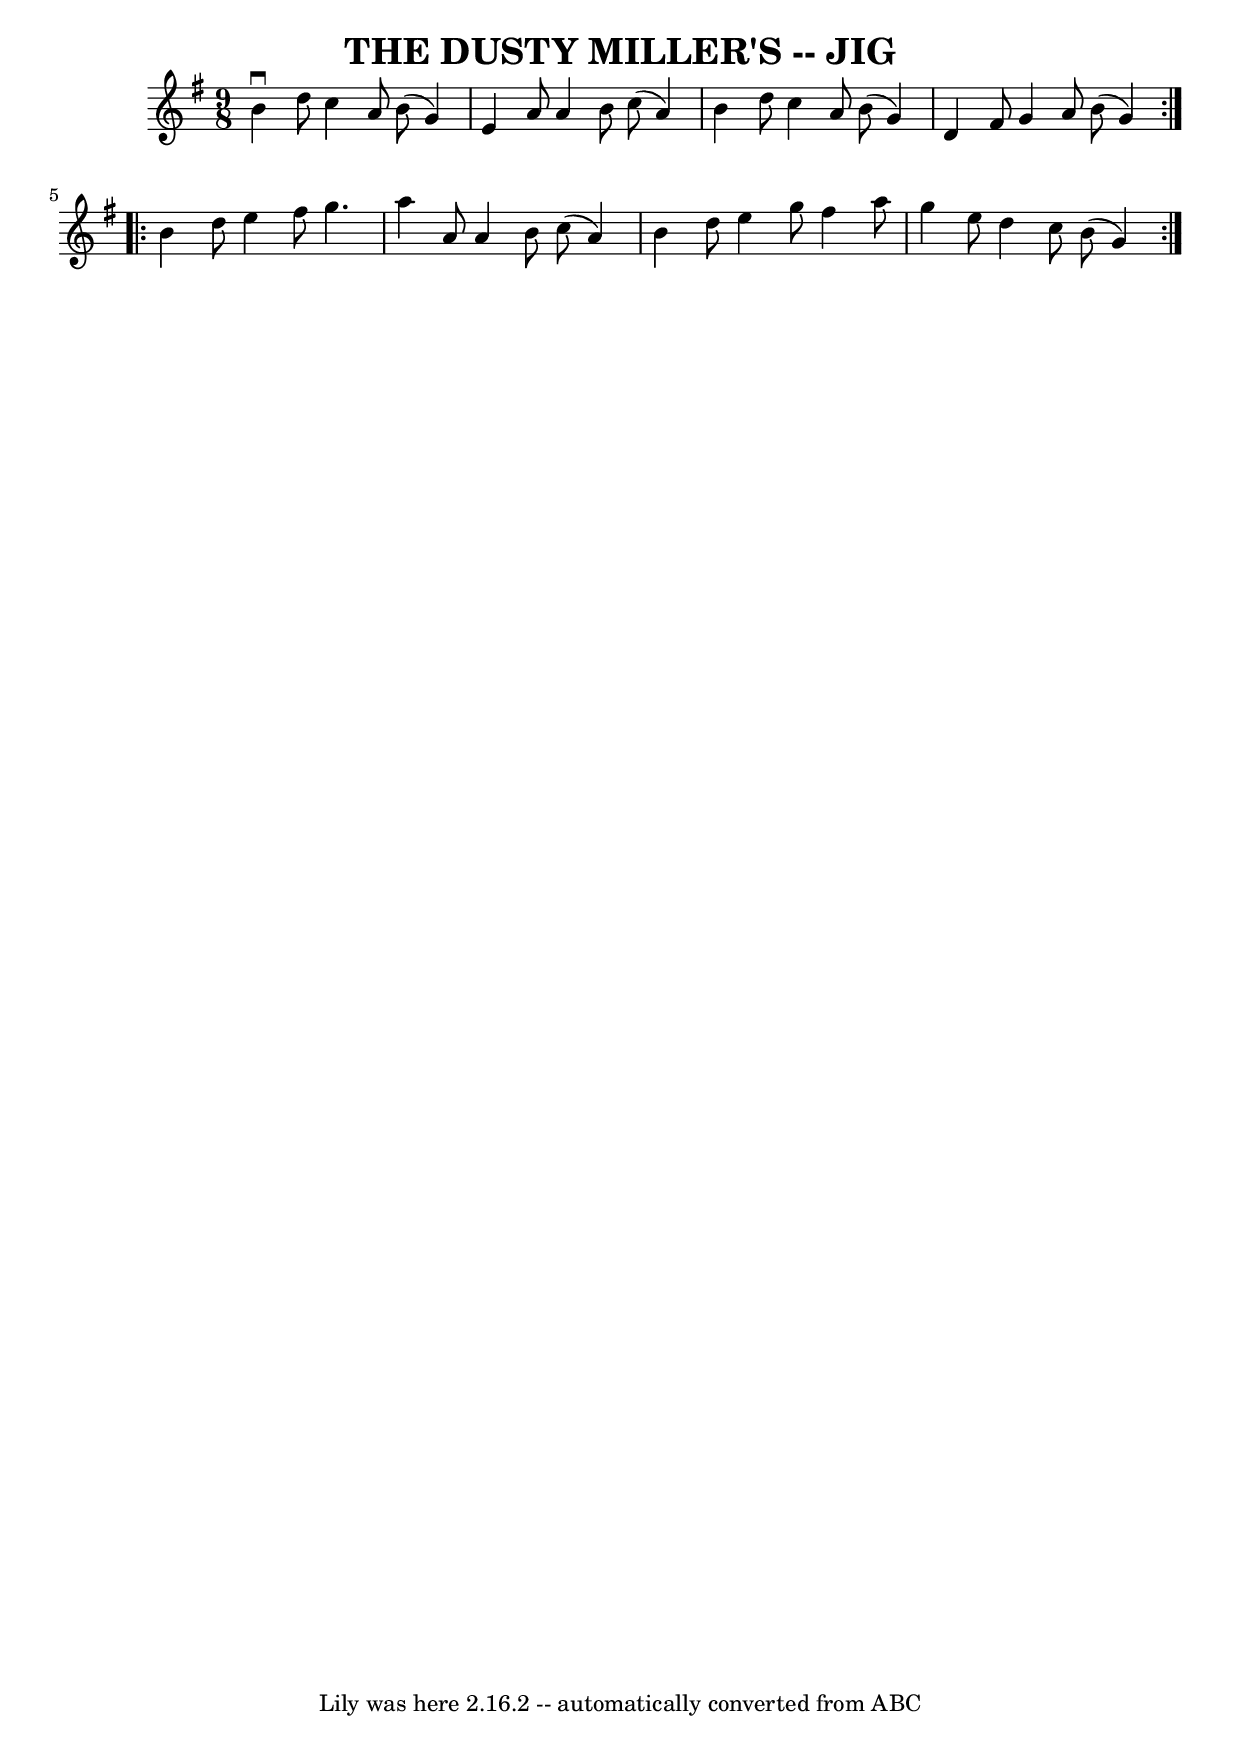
\version "2.16.2"
\include "Mammoth.ily"
\header {
  %% book = "Ryan's Mammoth Collection of Fiddle Tunes"
  crossRefNumber = "1"
  footnotes = ""
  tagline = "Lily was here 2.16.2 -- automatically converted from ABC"
  title = "THE DUSTY MILLER'S -- JIG"

}
voicedefault =  {



  \repeat volta 2 {

    \time 9/8 
    \key g \major
    b'4^\downbow d''8 c''4 a'8 b'8 (g'4  -)   |
    e'4 a'8 a'4 b'8 c''8 (a'4)   |
    b'4   
    d''8 c''4 a'8 b'8 (g'4)   |
    d'4 fis'8 g'4 a'8 
    b'8 (g'4)   
  }     
  \repeat volta 2 {
    b'4 d''8 e''4 fis''8    
    g''4.    |
    a''4 a'8 a'4 b'8 c''8 (a'4)   |
    
    b'4 d''8 e''4 g''8 fis''4 a''8    |
    g''4 e''8    
    d''4 c''8 b'8 (g'4)   
  }   

}

\score{
  <<

    \context Staff="default"
    {
      \voicedefault 
      
    }

  >>
  \layout {
    
  }
  \midi {
  }

}
